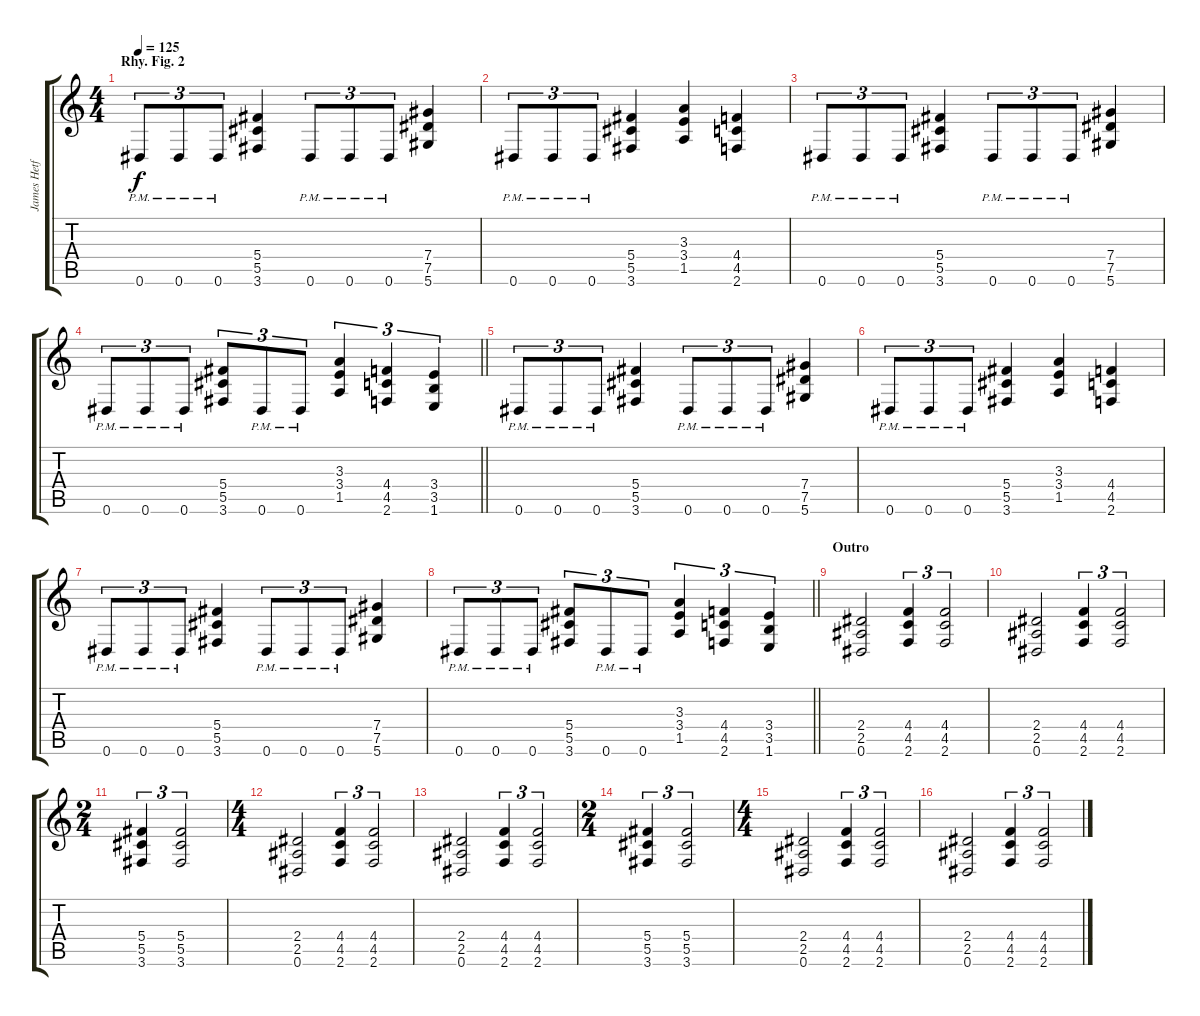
\track ("James Hetfield (Guitar)" "James Hetf") {mute instrument distortionguitar}
\staff {score tabs}
\tuning (Eb4 Bb3 Gb3 Db3 Ab2 Eb2) {hide}
\ts (4 4)
\section ("" "Rhy. Fig. 2")
\tempo 125
\clef g2
\ks c
0.6{pm}.8{tu (3 2) dy f} 0.6{pm}.8{tu (3 2)} 0.6{pm}.8{tu (3 2)} (5.4 5.5 3.6).4 0.6{pm}.8{tu (3 2)} 0.6{pm}.8{tu (3 2)} 0.6{pm}.8{tu (3 2)} (7.4 7.5 5.6).4 |
0.6{pm}.8{tu (3 2)} 0.6{pm}.8{tu (3 2)} 0.6{pm}.8{tu (3 2)} (5.4 5.5 3.6).4 (3.3 3.4 1.5).4 (4.4 4.5 2.6).4 |
0.6{pm}.8{tu (3 2)} 0.6{pm}.8{tu (3 2)} 0.6{pm}.8{tu (3 2)} (5.4 5.5 3.6).4 0.6{pm}.8{tu (3 2)} 0.6{pm}.8{tu (3 2)} 0.6{pm}.8{tu (3 2)} (7.4 7.5 5.6).4 |
\barLineRight lightlight
0.6{pm}.8{tu (3 2)} 0.6{pm}.8{tu (3 2)} 0.6{pm}.8{tu (3 2)} (5.4 5.5 3.6).8{tu (3 2)} 0.6{pm}.8{tu (3 2)} 0.6{pm}.8{tu (3 2)} (3.3 3.4 1.5).4{tu (3 2)} (4.4 4.5 2.6).4{tu (3 2)} (3.4 3.5 1.6).4{tu (3 2)} |
0.6{pm}.8{tu (3 2)} 0.6{pm}.8{tu (3 2)} 0.6{pm}.8{tu (3 2)} (5.4 5.5 3.6).4 0.6{pm}.8{tu (3 2)} 0.6{pm}.8{tu (3 2)} 0.6{pm}.8{tu (3 2)} (7.4 7.5 5.6).4 |
0.6{pm}.8{tu (3 2)} 0.6{pm}.8{tu (3 2)} 0.6{pm}.8{tu (3 2)} (5.4 5.5 3.6).4 (3.3 3.4 1.5).4 (4.4 4.5 2.6).4 |
0.6{pm}.8{tu (3 2)} 0.6{pm}.8{tu (3 2)} 0.6{pm}.8{tu (3 2)} (5.4 5.5 3.6).4 0.6{pm}.8{tu (3 2)} 0.6{pm}.8{tu (3 2)} 0.6{pm}.8{tu (3 2)} (7.4 7.5 5.6).4 |
\barLineRight lightlight
0.6{pm}.8{tu (3 2)} 0.6{pm}.8{tu (3 2)} 0.6{pm}.8{tu (3 2)} (5.4 5.5 3.6).8{tu (3 2)} 0.6{pm}.8{tu (3 2)} 0.6{pm}.8{tu (3 2)} (3.3 3.4 1.5).4{tu (3 2)} (4.4 4.5 2.6).4{tu (3 2)} (3.4 3.5 1.6).4{tu (3 2)} |
\section ("" "Outro")
(2.4 2.5 0.6).2 (4.4 4.5 2.6).4{tu (3 2)} (4.4 4.5 2.6).2{tu (3 2)} |
(2.4 2.5 0.6).2 (4.4 4.5 2.6).4{tu (3 2)} (4.4 4.5 2.6).2{tu (3 2)} |
\ts (2 4)
(5.4 5.5 3.6).4{tu (3 2)} (5.4 5.5 3.6).2{tu (3 2)} |
\ts (4 4)
(2.4 2.5 0.6).2 (4.4 4.5 2.6).4{tu (3 2)} (4.4 4.5 2.6).2{tu (3 2)} |
(2.4 2.5 0.6).2 (4.4 4.5 2.6).4{tu (3 2)} (4.4 4.5 2.6).2{tu (3 2)} |
\ts (2 4)
(5.4 5.5 3.6).4{tu (3 2)} (5.4 5.5 3.6).2{tu (3 2)} |
\ts (4 4)
(2.4 2.5 0.6).2 (4.4 4.5 2.6).4{tu (3 2)} (4.4 4.5 2.6).2{tu (3 2)} |
(2.4 2.5 0.6).2 (4.4 4.5 2.6).4{tu (3 2)} (4.4 4.5 2.6).2{tu (3 2)}
